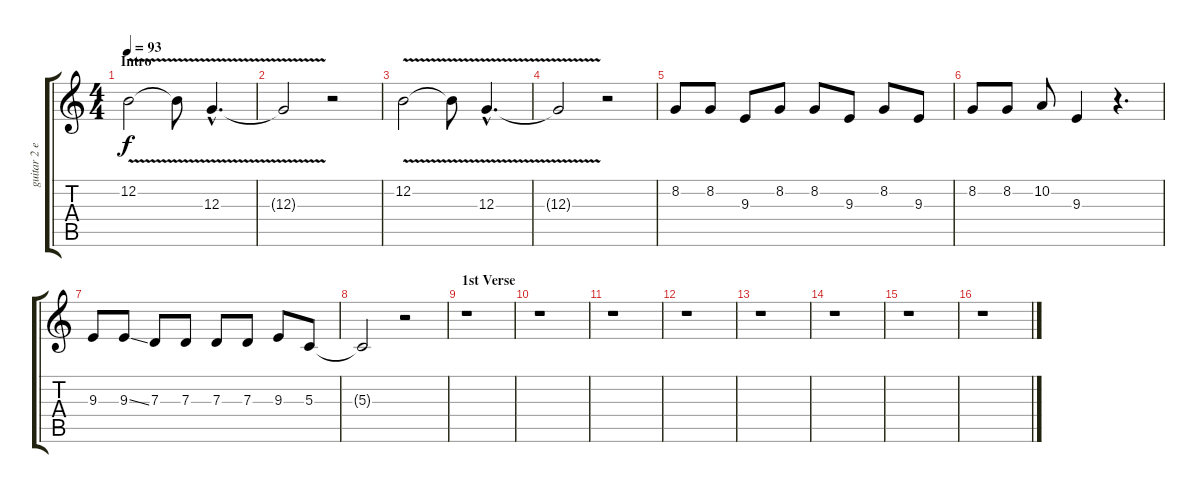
\track ("guitar 2 effect" "guitar 2 e") {instrument fx8scifi}
\staff {score tabs}
\tuning (E4 B3 G3 D3 A2 E2) {hide}
\ts (4 4)
\section ("" "Intro")
\tempo 93
\clef g2
\ks c
12.2{v}.2{dy f instrument fx8scifi} 12.2{t}.8 12.3{v hac}.4{d} |
12.3{t}.2 r.2 |
12.2{v}.2 12.2{t}.8 12.3{v hac}.4{d} |
12.3{t}.2 r.2 |
8.2.8 8.2.8 9.3.8 8.2.8 8.2.8 9.3.8 8.2.8 9.3.8 |
8.2.8 8.2.8 10.2.8 9.3.4 r.4{d} |
9.3.8 9.3{ss}.8 7.3.8 7.3.8 7.3.8 7.3.8 9.3.8 5.3.8 |
5.3{t}.2 r.2 |
\section ("" "1st Verse")
r.1 |
r.1 |
r.1 |
r.1 |
r.1 |
r.1 |
r.1 |
r.1
